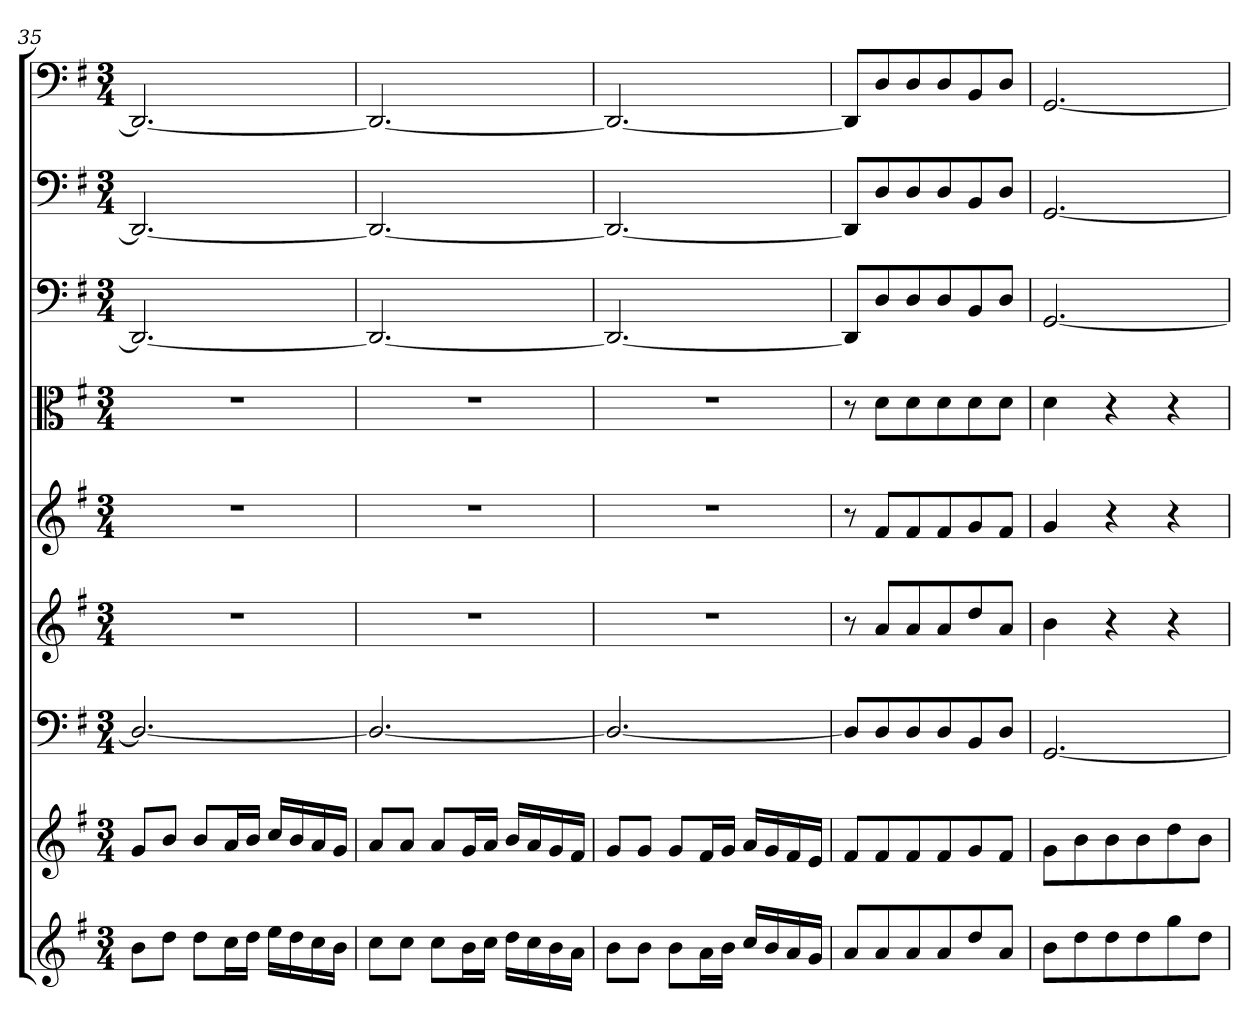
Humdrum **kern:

**kern	**kern	**kern	**kern	**kern	**kern	**kern	**kern	**kern
*part9	*part8	*part7	*part6	*part5	*part4	*part3	*part2	*part1
*staff9	*staff8	*staff7	*staff6	*staff5	*staff4	*staff3	*staff2	*staff1
*clefG2	*clefG2	*clefF4	*clefG2	*clefG2	*clefC3	*clefF4	*clefF4	*clefF4
*k[f#]	*k[f#]	*k[f#]	*k[f#]	*k[f#]	*k[f#]	*k[f#]	*k[f#]	*k[f#]
*e:	*e:	*e:	*e:	*e:	*e:	*e:	*e:	*e:
*M3/4	*M3/4	*M3/4	*M3/4	*M3/4	*M3/4	*M3/4	*M3/4	*M3/4
=35	=35	=35	=35	=35	=35	=35	=35	=35
8b\L	8g/L	2.D/_	2.r	2.r	2.r	2.DD/_	2.DD/_	2.DD/_
8dd\J	8b/J	.	.	.	.	.	.	.
8dd\L	8b/L	.	.	.	.	.	.	.
16cc\L	16a/L	.	.	.	.	.	.	.
16dd\JJ	16b/JJ	.	.	.	.	.	.	.
16ee\LL	16cc/LL	.	.	.	.	.	.	.
16dd\	16b/	.	.	.	.	.	.	.
16cc\	16a/	.	.	.	.	.	.	.
16b\JJ	16g/JJ	.	.	.	.	.	.	.
=36	=36	=36	=36	=36	=36	=36	=36	=36
8cc\L	8a/L	2.D/_	2.r	2.r	2.r	2.DD/_	2.DD/_	2.DD/_
8cc\J	8a/J	.	.	.	.	.	.	.
8cc\L	8a/L	.	.	.	.	.	.	.
16b\L	16g/L	.	.	.	.	.	.	.
16cc\JJ	16a/JJ	.	.	.	.	.	.	.
16dd\LL	16b/LL	.	.	.	.	.	.	.
16cc\	16a/	.	.	.	.	.	.	.
16b\	16g/	.	.	.	.	.	.	.
16a\JJ	16f#/JJ	.	.	.	.	.	.	.
=37	=37	=37	=37	=37	=37	=37	=37	=37
8b\L	8g/L	2.D/_	2.r	2.r	2.r	2.DD/_	2.DD/_	2.DD/_
8b\J	8g/J	.	.	.	.	.	.	.
8b\L	8g/L	.	.	.	.	.	.	.
16a\L	16f#/L	.	.	.	.	.	.	.
16b\JJ	16g/JJ	.	.	.	.	.	.	.
16cc/LL	16a/LL	.	.	.	.	.	.	.
16b/	16g/	.	.	.	.	.	.	.
16a/	16f#/	.	.	.	.	.	.	.
16g/JJ	16e/JJ	.	.	.	.	.	.	.
=38	=38	=38	=38	=38	=38	=38	=38	=38
8a/L	8f#/L	8D/L]	8r	8r	8r	8DD/L]	8DD/L]	8DD/L]
8a/	8f#/	8D/	8a/L	8f#/L	8d\L	8D/	8D/	8D/
8a/	8f#/	8D/	8a/	8f#/	8d\	8D/	8D/	8D/
8a/	8f#/	8D/	8a/	8f#/	8d\	8D/	8D/	8D/
8dd/	8g/	8BB/	8dd/	8g/	8d\	8BB/	8BB/	8BB/
8a/J	8f#/J	8D/J	8a/J	8f#/J	8d\J	8D/J	8D/J	8D/J
=39	=39	=39	=39	=39	=39	=39	=39	=39
8b\L	8g\L	[2.GG/	4b\	4g/	4d\	[2.GG/	[2.GG/	[2.GG/
8dd\	8b\	.	.	.	.	.	.	.
8dd\	8b\	.	4r	4r	4r	.	.	.
8dd\	8b\	.	.	.	.	.	.	.
8gg\	8dd\	.	4r	4r	4r	.	.	.
8dd\J	8b\J	.	.	.	.	.	.	.
=	=	=	=	=	=	=	=	=
*-	*-	*-	*-	*-	*-	*-	*-	*-
